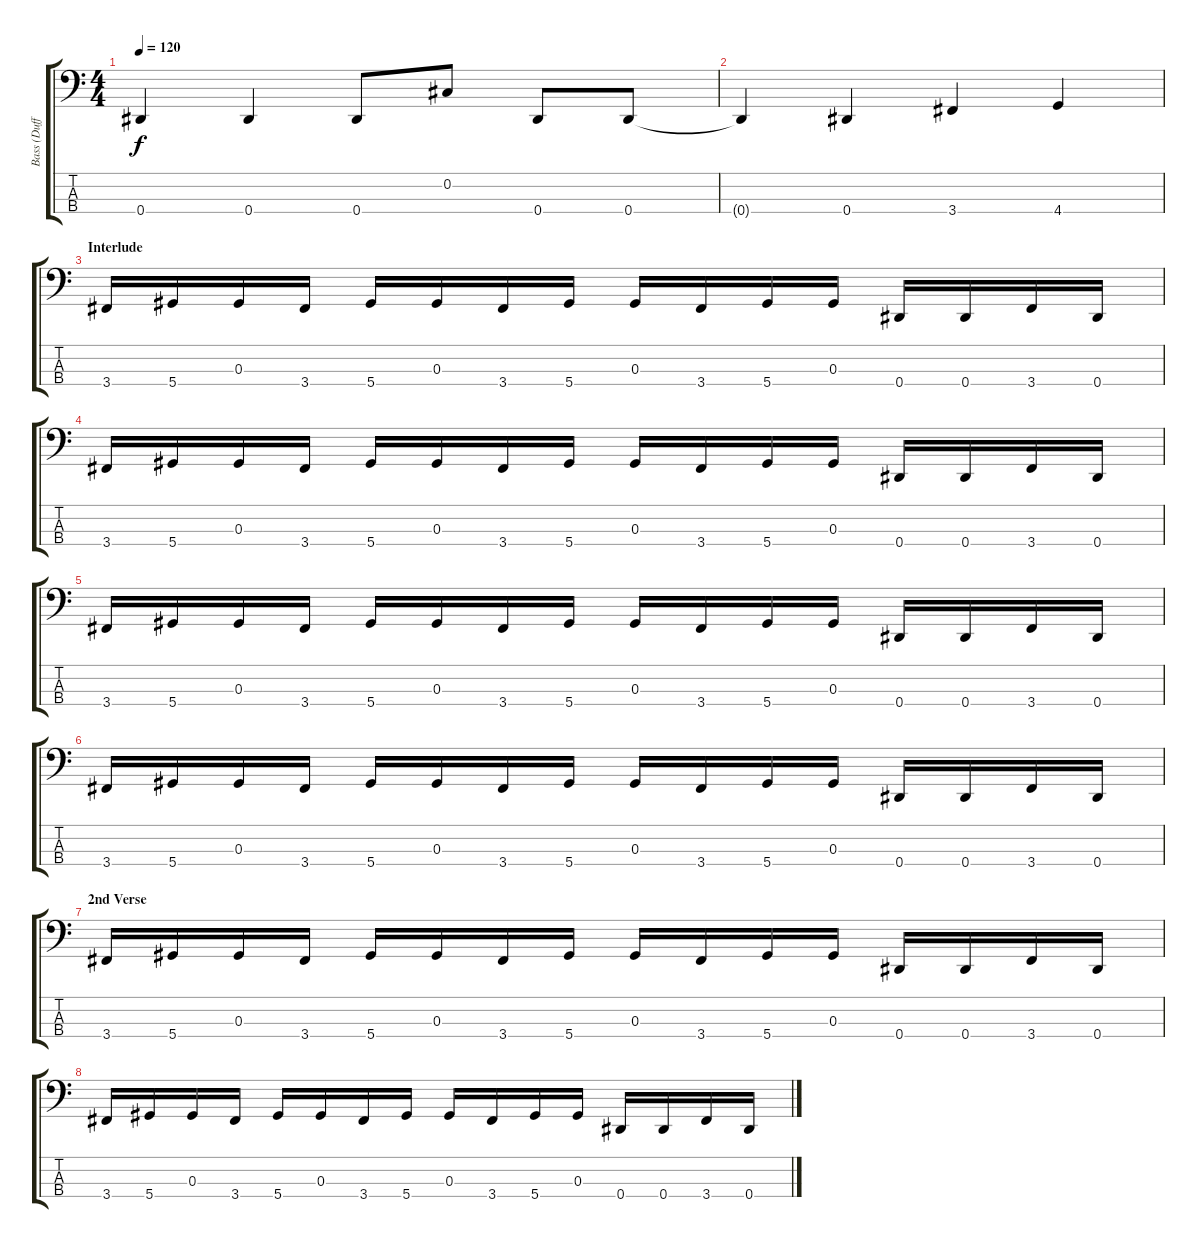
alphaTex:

\track ("Bass (Duff)" "Bass (Duff") {instrument electricbasspick}
\staff {score tabs}
\tuning (Gb2 Db2 Ab1 Eb1) {hide}
\ts (4 4)
\tempo 120
\clef f4
\ks c
0.4{t}.4{dy f} 0.4.4 0.4.8 0.2.8 0.4.8 0.4.8 |
0.4{t}.4 0.4.4 3.4.4 4.4.4 |
\section ("" "Interlude")
3.4.16 5.4.16 0.3.16 3.4.16 5.4.16 0.3.16 3.4.16 5.4.16 0.3.16 3.4.16 5.4.16 0.3.16 0.4.16 0.4.16 3.4.16 0.4.16 |
3.4.16 5.4.16 0.3.16 3.4.16 5.4.16 0.3.16 3.4.16 5.4.16 0.3.16 3.4.16 5.4.16 0.3.16 0.4.16 0.4.16 3.4.16 0.4.16 |
3.4.16 5.4.16 0.3.16 3.4.16 5.4.16 0.3.16 3.4.16 5.4.16 0.3.16 3.4.16 5.4.16 0.3.16 0.4.16 0.4.16 3.4.16 0.4.16 |
3.4.16 5.4.16 0.3.16 3.4.16 5.4.16 0.3.16 3.4.16 5.4.16 0.3.16 3.4.16 5.4.16 0.3.16 0.4.16 0.4.16 3.4.16 0.4.16 |
\section ("" "2nd Verse")
3.4.16 5.4.16 0.3.16 3.4.16 5.4.16 0.3.16 3.4.16 5.4.16 0.3.16 3.4.16 5.4.16 0.3.16 0.4.16 0.4.16 3.4.16 0.4.16 |
3.4.16 5.4.16 0.3.16 3.4.16 5.4.16 0.3.16 3.4.16 5.4.16 0.3.16 3.4.16 5.4.16 0.3.16 0.4.16 0.4.16 3.4.16 0.4.16
